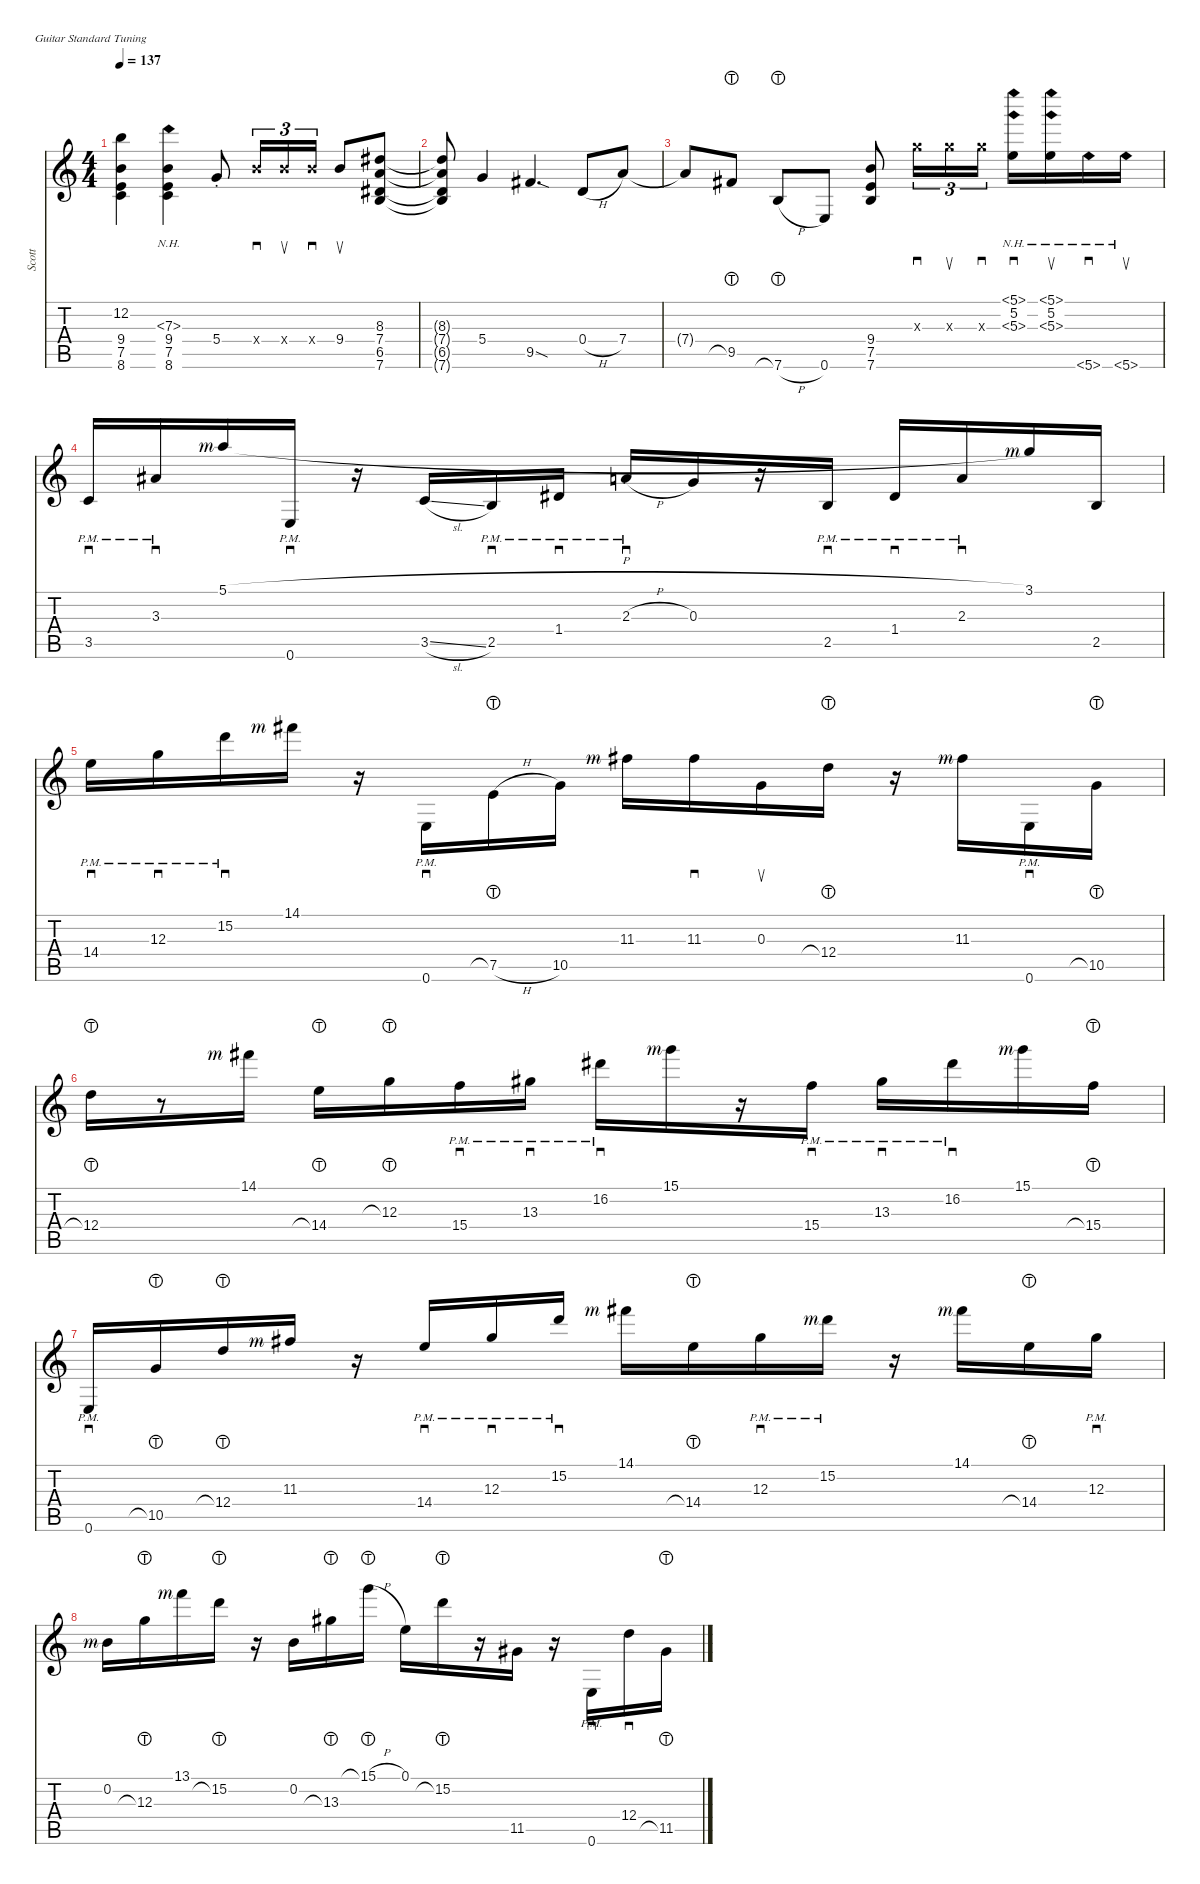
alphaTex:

\defaultSystemsLayout 4
\hideDynamics
\bracketExtendMode nobrackets
\otherSystemsTrackNameOrientation horizontal
\track ("Nylon Guitar" "Scott") {instrument acousticguitarnylon}
\staff {score tabs}
\tuning (E4 B3 G3 D3 A2 E2)
\ts (4 4)
\scale
0.990628
\tempo 137
\accidentals auto
\clef g2
\ottava regular
\simile none
\ks c
(8.6 7.5 9.4 12.2).4{dy mf beam Down} (8.6 7.5 9.4 7.3{nh}).4{beam Down} 5.4{st}.8{beam Up} 9.4{x}.16{sd tu (3 2) beam Up} 9.4{x}.16{su tu (3 2) beam Up} 9.4{x}.16{sd tu (3 2) beam Up} 9.4.8{su beam Up} (6.5{acc #} 7.4 8.3{acc #} 7.6).8{beam Up} |
\scale
1.00937 (6.5{t acc #} 7.4{t} 8.3{t acc #} 7.6{t}).8{beam Up} 5.4.4{beam Up} 9.5{sod acc #}.4{d beam Up} 0.4{h}.8{beam Up} 7.4.8{beam Up} |
\scale
0.97774 7.4{t}.8{beam Up} 9.5{lht acc #}.8{beam Up} 7.6{h lht}.8{beam Up} 0.6.8{beam Up} (7.6 7.5 9.4).8{beam Up} 12.3{x}.16{sd tu (3 2) beam Down} 12.3{x}.16{su tu (3 2) beam Down} 12.3{x}.16{sd tu (3 2) beam Down} (5.1{nh} 5.2 5.3{nh}).16{sd beam Down} (5.1{nh} 5.2 5.3{nh}).16{su beam Down} 5.6{nh}.16{sd beam Down} 5.6{nh}.16{su beam Down} |
\scale
1.02226 3.5{pm}.16{sd beam Up} 3.3{pm acc #}.16{sd beam Up} 5.1{h rf 3}.16{beam Up} 0.6{pm}.16{sd beam Up} r.16{beam Up} 3.5{sl}.16{beam Up} 2.5{pm}.16{sd beam Up} 1.4{pm acc #}.16{sd beam Up} 2.3{h pm}.16{sd beam Up} 0.3.16{beam Up} r.16{beam Up} 2.5{pm}.16{sd beam Up} 1.4{pm acc #}.16{sd beam Up} 2.3{pm}.16{sd beam Up} 3.1{rf 3}.16{beam Up} 2.5.16{beam Up} |
\scale
0.987652 14.4{pm}.16{sd beam Down} 12.3{pm}.16{sd beam Down} 15.2{pm}.16{sd beam Down} 14.1{rf 3 acc #}.16{beam Down} r.16{beam Down} 0.6{pm}.16{sd beam Up} 7.5{h lht}.16{beam Up} 10.5.16{beam Up} 11.3{rf 3 acc #}.16{beam Down} 11.3{acc #}.16{sd beam Down} 0.3.16{su beam Down} 12.4{lht}.16{beam Down} r.16{beam Down} 11.3{rf 3 acc #}.16{beam Up} 0.6{pm}.16{sd beam Up} 10.5{lht}.16{beam Up} |
\scale
1.01235 12.4{lht}.16{beam Down} r.8{beam Down} 14.1{rf 3 acc #}.16{beam Down} 14.4{lht}.16{beam Down} 12.3{lht}.16{beam Down} 15.4{pm}.16{sd beam Down} 13.3{pm acc #}.16{sd beam Down} 16.2{pm acc #}.16{sd beam Down} 15.1{rf 3}.16{beam Down} r.16{beam Down} 15.4{pm}.16{sd beam Down} 13.3{pm acc #}.16{sd beam Down} 16.2{pm acc #}.16{sd beam Down} 15.1{rf 3}.16{beam Down} 15.4{lht}.16{beam Down} |
\scale
0.968853 0.6{pm}.16{sd beam Up} 10.5{lht}.16{beam Up} 12.4{lht}.16{beam Up} 11.3{rf 3 acc #}.16{beam Up} r.16{beam Up} 14.4{pm}.16{sd beam Down} 12.3{pm}.16{sd beam Down} 15.2{pm}.16{sd beam Down} 14.1{rf 3 acc #}.16{beam Down} 14.4{lht}.16{beam Down} 12.3{pm}.16{sd beam Down} 15.2{pm rf 3}.16{beam Down} r.16{beam Down} 14.1{rf 3 acc #}.16{beam Down} 14.4{lht}.16{beam Down} 12.3{pm}.16{sd beam Down} |
\scale
1.03115 0.2{rf 3}.16{beam Down} 12.3{lht}.16{beam Down} 13.1{rf 3}.16{beam Down} 15.2{lht}.16{beam Down} r.16{beam Down} 0.2.16{beam Down} 13.3{lht acc #}.16{beam Down} 15.1{h lht}.16{beam Down} 0.1.16{beam Down} 15.2{lht}.16{beam Down} r.16{beam Down} 11.5{acc #}.16{beam Down} r.16{beam Down} 0.6{pm}.16{sd beam Up} 12.4.16{sd beam Up} 11.5{lht acc #}.16{beam Up}
